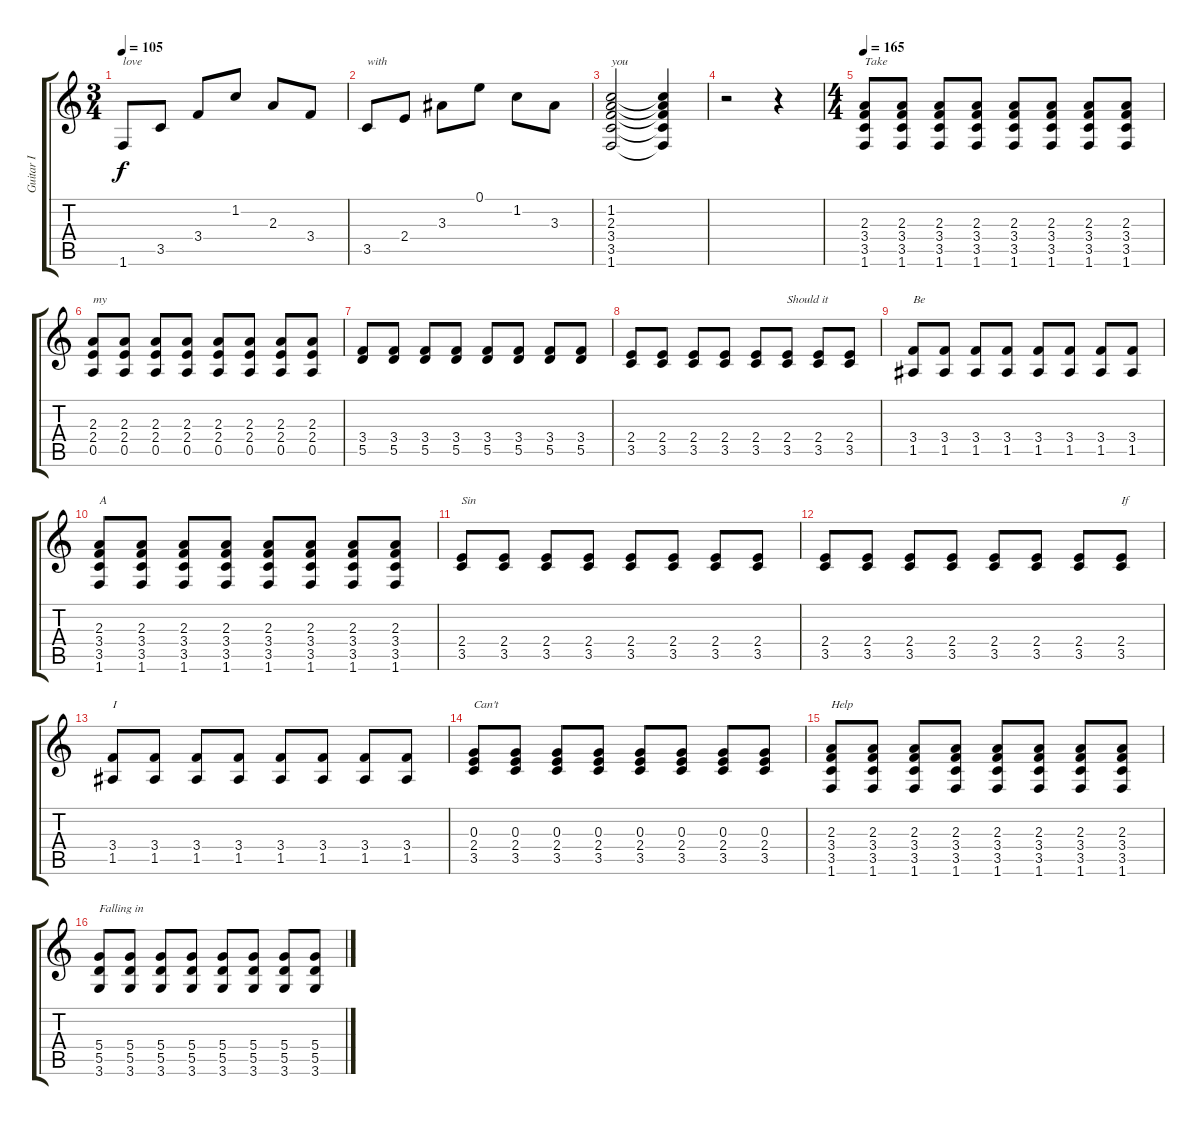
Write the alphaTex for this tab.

\track ("Guitar I" "Guitar I") {instrument acousticguitarsteel}
\staff {score tabs}
\tuning (E4 B3 G3 D3 A2 E2) {hide}
\ts (3 4)
\tempo 105
\clef g2
\ks c
1.6.8{txt "love" dy f} 3.5.8 3.4.8 1.2.8 2.3.8 3.4.8 |
3.5.8{txt "with"} 2.4.8 3.3.8 0.1.8 1.2.8 3.3.8 |
(1.2 2.3 3.4 3.5 1.6).2{txt "you"} (1.2{t} 2.3{t} 3.4{t} 3.5{t} 1.6{t}).4 |
r.2 r.4 |
\ts (4 4)
\tempo 165
(2.3 3.4 3.5 1.6).8{txt "Take " instrument distortionguitar} (2.3 3.4 3.5 1.6).8 (2.3 3.4 3.5 1.6).8 (2.3 3.4 3.5 1.6).8 (2.3 3.4 3.5 1.6).8 (2.3 3.4 3.5 1.6).8 (2.3 3.4 3.5 1.6).8 (2.3 3.4 3.5 1.6).8 |
(2.3 2.4 0.5).8{txt "my"} (2.3 2.4 0.5).8 (2.3 2.4 0.5).8 (2.3 2.4 0.5).8 (2.3 2.4 0.5).8 (2.3 2.4 0.5).8 (2.3 2.4 0.5).8 (2.3 2.4 0.5).8 |
(3.4 5.5).8 (3.4 5.5).8 (3.4 5.5).8 (3.4 5.5).8 (3.4 5.5).8 (3.4 5.5).8 (3.4 5.5).8 (3.4 5.5).8 |
(2.4 3.5).8 (2.4 3.5).8 (2.4 3.5).8 (2.4 3.5).8 (2.4 3.5).8 (2.4 3.5).8{txt "Should it "} (2.4 3.5).8 (2.4 3.5).8 |
(3.4 1.5).8{txt "Be"} (3.4 1.5).8 (3.4 1.5).8 (3.4 1.5).8 (3.4 1.5).8 (3.4 1.5).8 (3.4 1.5).8 (3.4 1.5).8 |
(2.3 3.4 3.5 1.6).8{txt "A "} (2.3 3.4 3.5 1.6).8 (2.3 3.4 3.5 1.6).8 (2.3 3.4 3.5 1.6).8 (2.3 3.4 3.5 1.6).8 (2.3 3.4 3.5 1.6).8 (2.3 3.4 3.5 1.6).8 (2.3 3.4 3.5 1.6).8 |
(2.4 3.5).8{txt "Sin"} (2.4 3.5).8 (2.4 3.5).8 (2.4 3.5).8 (2.4 3.5).8 (2.4 3.5).8 (2.4 3.5).8 (2.4 3.5).8 |
(2.4 3.5).8 (2.4 3.5).8 (2.4 3.5).8 (2.4 3.5).8 (2.4 3.5).8 (2.4 3.5).8 (2.4 3.5).8 (2.4 3.5).8{txt "If"} |
(3.4 1.5).8{txt "I"} (3.4 1.5).8 (3.4 1.5).8 (3.4 1.5).8 (3.4 1.5).8 (3.4 1.5).8 (3.4 1.5).8 (3.4 1.5).8 |
(0.3 2.4 3.5).8{txt "Can't"} (0.3 2.4 3.5).8 (0.3 2.4 3.5).8 (0.3 2.4 3.5).8 (0.3 2.4 3.5).8 (0.3 2.4 3.5).8 (0.3 2.4 3.5).8 (0.3 2.4 3.5).8 |
(2.3 3.4 3.5 1.6).8{txt "Help"} (2.3 3.4 3.5 1.6).8 (2.3 3.4 3.5 1.6).8 (2.3 3.4 3.5 1.6).8 (2.3 3.4 3.5 1.6).8 (2.3 3.4 3.5 1.6).8 (2.3 3.4 3.5 1.6).8 (2.3 3.4 3.5 1.6).8 |
(5.4 5.5 3.6).8{txt "Falling in "} (5.4 5.5 3.6).8 (5.4 5.5 3.6).8 (5.4 5.5 3.6).8 (5.4 5.5 3.6).8 (5.4 5.5 3.6).8 (5.4 5.5 3.6).8 (5.4 5.5 3.6).8
